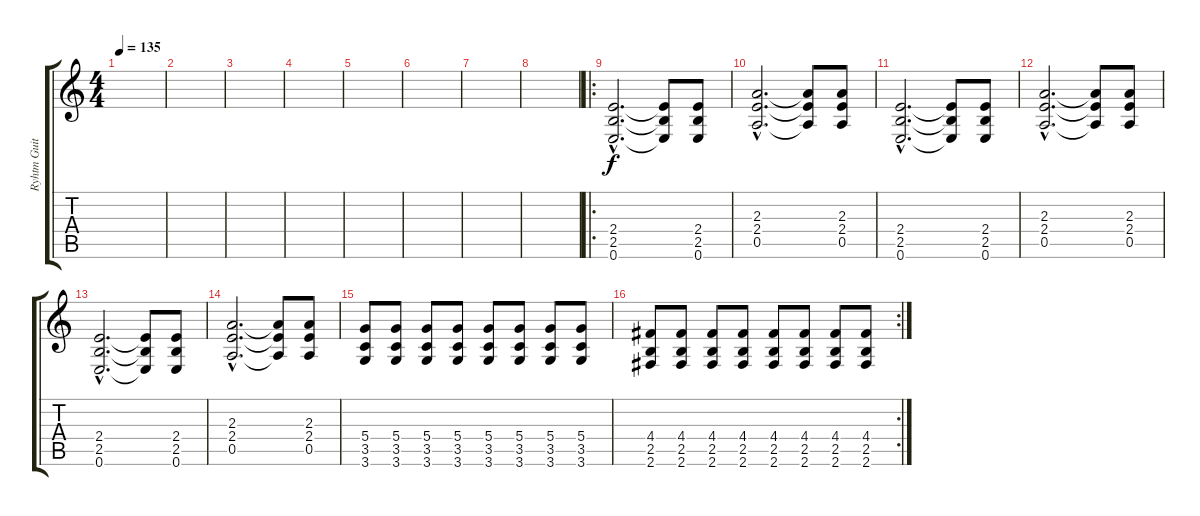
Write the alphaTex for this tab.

\track ("Ryhtm Guitar" "Ryhtm Guit") {instrument overdrivenguitar}
\staff {score tabs}
\tuning (E4 B3 G3 D3 A2 E2) {hide}
\ts (4 4)
\tempo 135
\clef g2
\ks c
|
|
|
|
|
|
|
|
\ro
(2.4{hac} 2.5{hac} 0.6{hac}).2{d} (2.4{t} 2.5{t} 0.6{t}).8 (2.4 2.5 0.6).8 |
(2.3{hac} 2.4{hac} 0.5{hac}).2{d} (2.3{t} 2.4{t} 0.5{t}).8 (2.3 2.4 0.5).8 |
(2.4{hac} 2.5{hac} 0.6{hac}).2{d} (2.4{t} 2.5{t} 0.6{t}).8 (2.4 2.5 0.6).8 |
(2.3{hac} 2.4{hac} 0.5{hac}).2{d} (2.3{t} 2.4{t} 0.5{t}).8 (2.3 2.4 0.5).8 |
(2.4{hac} 2.5{hac} 0.6{hac}).2{d} (2.4{t} 2.5{t} 0.6{t}).8 (2.4 2.5 0.6).8 |
(2.3{hac} 2.4{hac} 0.5{hac}).2{d} (2.3{t} 2.4{t} 0.5{t}).8 (2.3 2.4 0.5).8 |
(5.4 3.5 3.6).8 (5.4 3.5 3.6).8 (5.4 3.5 3.6).8 (5.4 3.5 3.6).8 (5.4 3.5 3.6).8 (5.4 3.5 3.6).8 (5.4 3.5 3.6).8 (5.4 3.5 3.6).8 |
\rc 2
(4.4 2.5 2.6).8 (4.4 2.5 2.6).8 (4.4 2.5 2.6).8 (4.4 2.5 2.6).8 (4.4 2.5 2.6).8 (4.4 2.5 2.6).8 (4.4 2.5 2.6).8 (4.4 2.5 2.6).8
